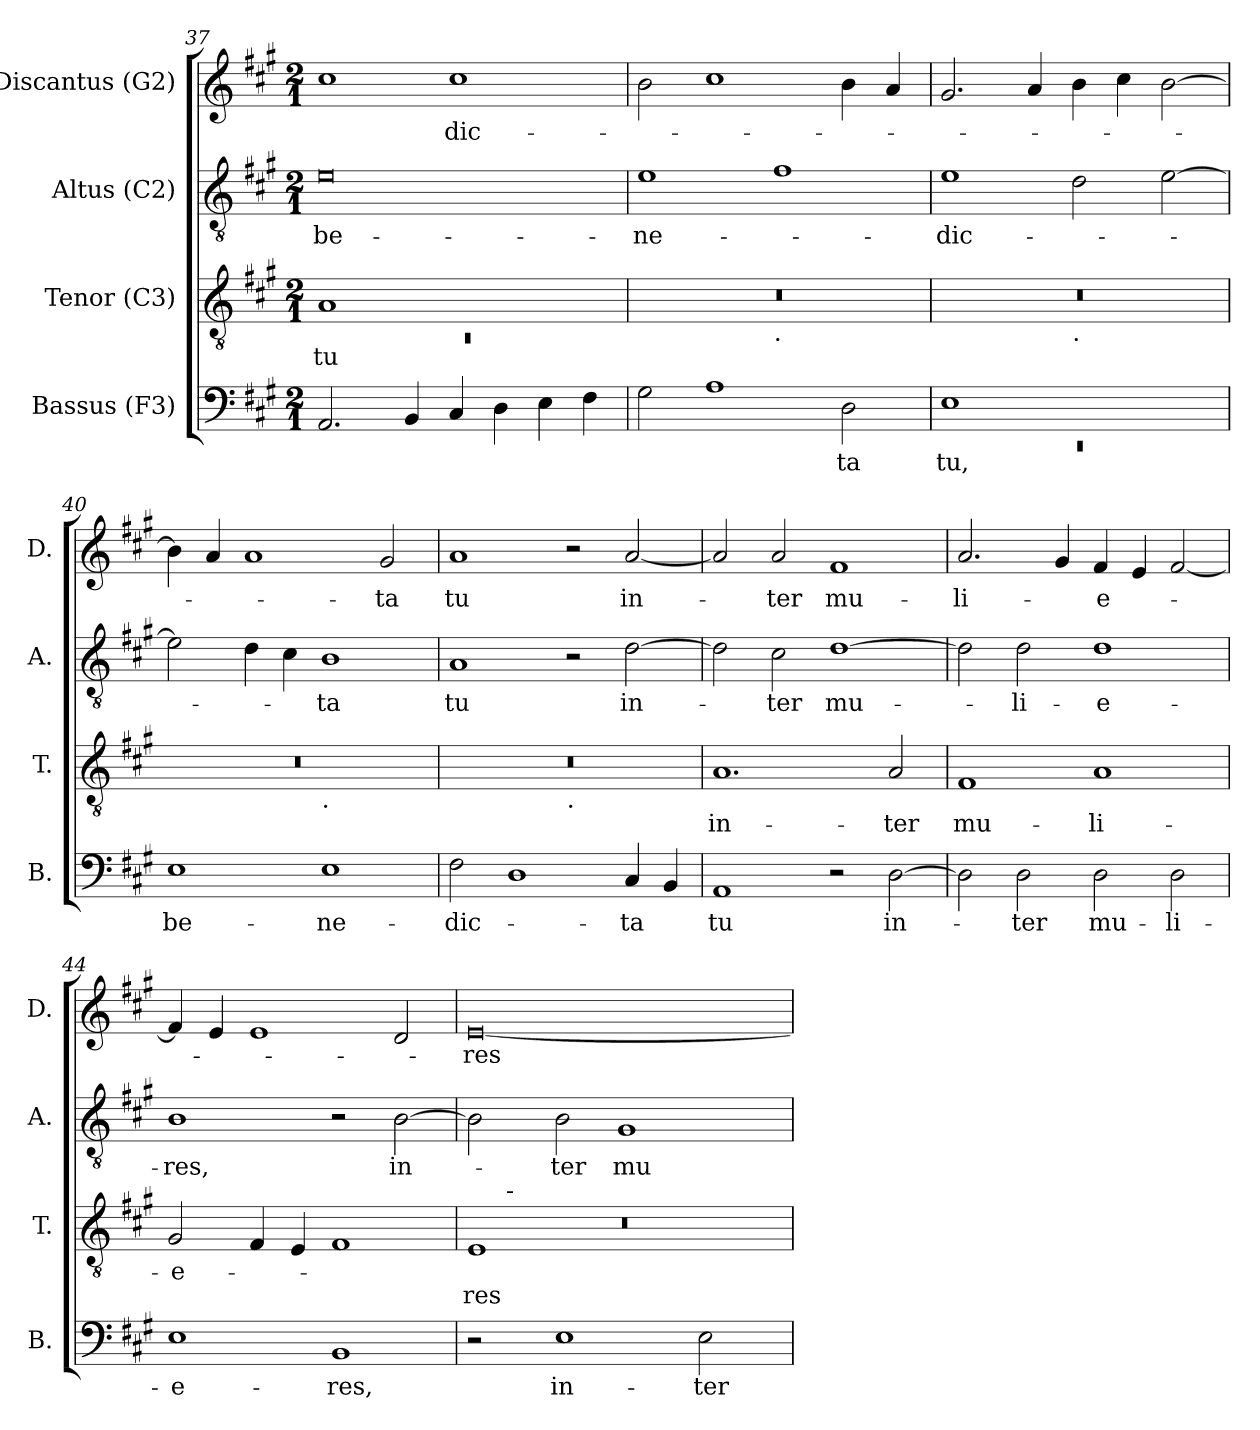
**kern	**text	**kern	**text	**text	**kern	**text	**kern	**text
*part4	*part4	*part3	*part3	*part3	*part2	*part2	*part1	*part1
*staff4	*staff4	*staff3	*staff3	*staff3	*staff2	*staff2	*staff1	*staff1
*I"Bassus (F3)	*	*I"Tenor (C3)	*	*	*I"Altus (C2)	*	*I"Discantus (G2)	*
*I'B.	*	*I'T.	*	*	*I'A.	*	*I'D.	*
!!LO:LB:g=z
*clefF4	*	*clefGv2	*	*	*clefGv2	*	*clefG2	*
*k[f#c#g#]	*	*k[f#c#g#]	*	*	*k[f#c#g#]	*	*k[f#c#g#]	*
*A:	*	*A:	*	*	*A:	*	*A:	*
*M2/1	*	*M2/1	*	*	*M2/1	*	*M2/1	*
=37	=37	=37	=37	=37	=37	=37	=37	=37
*	*	*^	*	*	*	*	*	*
!	!	!	!LO:N:vis=1	!LO:LY:b	!	!	!LO:LY:b:rj	!	!
2.AA/	.	1A	0rC	tu	.	0e	be-	1cc#	.
4BB/	.	.	.	.	.	.	.	.	.
!	!	!	!	!	!	!	!	!	!LO:LY:b
4C#/	.	1ryy	.	.	.	.	.	1cc#	-dic-
4D\	.	.	.	.	.	.	.	.	.
4E\	.	.	.	.	.	.	.	.	.
4F#\	.	.	.	.	.	.	.	.	.
=38	=38	=38	=38	=38	=38	=38	=38	=38	=38
!	!	!	!	!	!	!	!LO:LY:b	!	!
2G#\	.	0r	1ryy	.	.	1e	-ne-	2b\	.
1A	.	.	.	.	.	.	.	1cc#	.
!	!	!	!LO:TX:b:t=.	!	!	!	!	!	!
.	.	.	1ryy	.	.	1f#	.	.	.
!	!LO:LY:b	!	!	!	!	!	!	!	!
2D\	-ta	.	.	.	.	.	.	4b\	.
.	.	.	.	.	.	.	.	4a/	.
=39	=39	=39	=39	=39	=39	=39	=39	=39	=39
*^	*	*	*	*	*	*	*	*	*
!	!LO:N:vis=1	!LO:LY:b	!	!	!	!	!	!LO:LY:b	!	!
1E	0rEE	tu,	0r	1ryy	.	.	1e	-dic-	2.g#/	.
.	.	.	.	.	.	.	.	.	4a/	.
!	!	!	!	!LO:TX:b:t=.	!	!	!	!	!	!
1ryy	.	.	.	1ryy	.	.	2d\	.	4b\	.
.	.	.	.	.	.	.	.	.	4cc#\	.
.	.	.	.	.	.	.	[>2e\	.	[>2b\	.
*v	*v	*	*	*	*	*	*	*	*	*
=40	=40	=40	=40	=40	=40	=40	=40	=40	=40
!	!LO:LY:b	!	!	!	!	!	!	!	!
1E	be-	0r	1ryy	.	.	2e\]	.	4b\]	.
.	.	.	.	.	.	.	.	4a/	.
.	.	.	.	.	.	4d\	.	1a	.
.	.	.	.	.	.	4c#\	.	.	.
!	!	!	!LO:TX:b:t=.	!	!	!	!	!	!
!	!LO:LY:b	!	!	!	!	!	!LO:LY:b	!	!
1E	-ne-	.	1ryy	.	.	1B	-ta	.	.
!	!	!	!	!	!	!	!	!	!LO:LY:b
.	.	.	.	.	.	.	.	2g#/	-ta
!!LO:LB:g=z
=41	=41	=41	=41	=41	=41	=41	=41	=41	=41
!	!LO:LY:b	!	!	!	!	!	!LO:LY:b	!	!LO:LY:b
2F#\	-dic-	0r	1ryy	.	.	1A	tu	1a	tu
1D	.	.	.	.	.	.	.	.	.
!	!	!	!LO:TX:b:t=.	!	!	!	!	!	!
.	.	.	1ryy	.	.	2r	.	2r	.
!	!LO:LY:b	!	!	!	!	!	!LO:LY:b	!	!LO:LY:b
4C#/	-ta	.	.	.	.	[>2d\	in-	[<2a/	in-
4BB/	.	.	.	.	.	.	.	.	.
=42	=42	=42	=42	=42	=42	=42	=42	=42	=42
!	!LO:LY:b	!	!	!LO:LY:b	!	!	!	!	!
*	*	*v	*v	*	*	*	*	*	*
1AA	tu	1.A	in-	.	2d\]	.	2a/]	.
!	!	!	!	!	!	!LO:LY:b	!	!LO:LY:b
.	.	.	.	.	2c#\	-ter	2a/	-ter
!	!	!	!	!	!	!LO:LY:b	!	!LO:LY:b
2r	.	.	.	.	[>1d	mu-	1f#	mu-
!	!LO:LY:b	!	!LO:LY:b	!	!	!	!	!
[>2D\	in-	2A/	-ter	.	.	.	.	.
=43	=43	=43	=43	=43	=43	=43	=43	=43
!	!	!	!LO:LY:b	!	!	!	!	!LO:LY:b
2D\]	.	1F#	mu-	.	2d\]	.	2.a/	-li-
!	!LO:LY:b	!	!	!	!	!LO:LY:b	!	!
2D\	-ter	.	.	.	2d\	-li-	.	.
.	.	.	.	.	.	.	4g#/	.
!	!LO:LY:b	!	!LO:LY:b:rj	!	!	!LO:LY:b:rj	!	!LO:LY:b
2D\	mu-	1A	-li-	.	1d	-e-	4f#/	-e-
.	.	.	.	.	.	.	4e/	.
!	!LO:LY:b	!	!	!	!	!	!	!
2D\	-li-	.	.	.	.	.	[<2f#/	.
=44	=44	=44	=44	=44	=44	=44	=44	=44
!	!LO:LY:b:rj	!	!LO:LY:b:rj	!	!	!LO:LY:b	!	!
1E	-e-	2G#/	-e-	.	1B	-res,	4f#/]	.
.	.	.	.	.	.	.	4e/	.
.	.	4F#/	.	.	.	.	1e	.
.	.	4E/	.	.	.	.	.	.
!	!LO:LY:b	!	!	!	!	!	!	!
1BB	-res,	1F#	.	.	2r	.	.	.
!	!	!	!	!	!	!LO:LY:b	!	!
.	.	.	.	.	[>2B\	in-	2d/	.
!!LO:PB:g=z
=45	=45	=45	=45	=45	=45	=45	=45	=45
*	*	*^	*	*	*	*	*	*
*	*	*	*^	*	*	*	*	*	*
!	!	!	!	!LO:N:vis=1	!	!LO:LY:b	!	!	!	!LO:LY:b
2r	.	8ryy	1E	0r	.	res	2B\]	.	[<0e	-res
.	.	32ryy	.	.	.	.	.	.	.	.
!	!	!LO:TX:a:t=-	!	!	!	!	!	!	!	!
.	.	1ryy	.	.	.	.	.	.	.	.
!	!LO:LY:b	!	!	!	!	!	!	!LO:LY:b	!	!
1E	in-	.	.	.	.	.	2B\	-ter	.	.
!	!	!	!	!	!	!	!	!LO:LY:b	!	!
.	.	.	1ryy	.	.	.	1G#	mu-	.	.
.	.	2ryy	.	.	.	.	.	.	.	.
!	!LO:LY:b	!	!	!	!	!	!	!	!	!
2E\	-ter	.	.	.	.	.	.	.	.	.
.	.	4ryy	.	.	.	.	.	.	.	.
.	.	16.ryy	.	.	.	.	.	.	.	.
*	*	*v	*v	*v	*	*	*	*	*	*
=	=	=	=	=	=	=	=	=
*-	*-	*-	*-	*-	*-	*-	*-	*-
